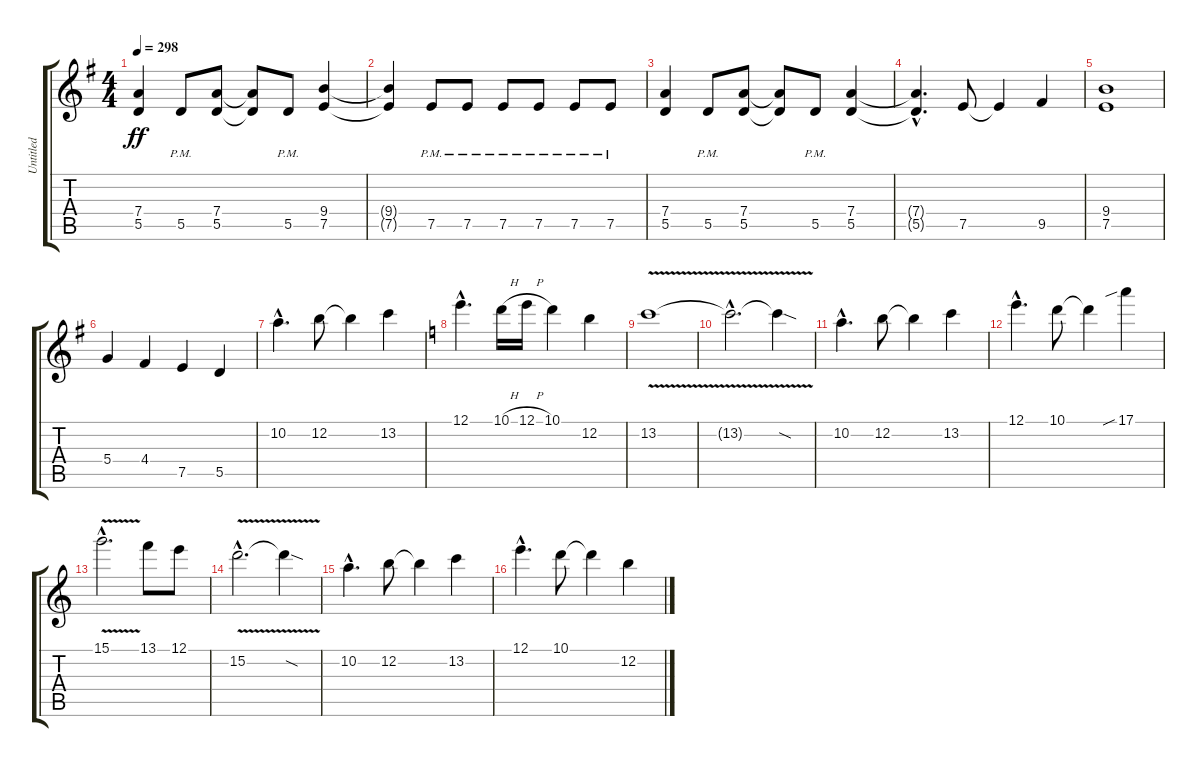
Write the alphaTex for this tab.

\track ("Untitled" "Untitled") {instrument distortionguitar}
\staff {score tabs}
\tuning (E4 B3 G3 D3 A2 E2) {hide}
\ts (4 4)
\tempo 298
\clef g2
\ks g
(7.4 5.5).4{dy ff} 5.5{pm}.8 (7.4 5.5).8 (7.4{t} 5.5{t}).8 5.5{pm}.8 (9.4 7.5).4 |
(9.4{t} 7.5{t}).4 7.5{pm}.8 7.5{pm}.8 7.5{pm}.8 7.5{pm}.8 7.5{pm}.8 7.5{pm}.8 |
(7.4 5.5).4 5.5{pm}.8 (7.4 5.5).8 (7.4{t} 5.5{t}).8 5.5{pm}.8 (7.4 5.5).4 |
(7.4{hac t} 5.5{hac t}).4{d} 7.5.8 7.5{t}.4 9.5.4 |
(9.4 7.5).1 |
5.4.4 4.4.4 7.5.4 5.5.4 |
10.2{hac}.4{d} 12.2.8 12.2{t}.4 13.2.4 |
\ks c
12.1{hac}.4{d} 10.1{h}.16 12.1{h}.16 10.1.4 12.2.4 |
13.2{v}.1 |
13.2{v hac t}.2{d} 13.2{sod t}.4 |
10.2{hac}.4{d} 12.2.8 12.2{t}.4 13.2.4 |
12.1{hac}.4{d} 10.1.8 10.1{t}.4 17.1{sib}.4 |
15.1{v hac}.2{d} 13.1.8 12.1.8 |
15.2{v hac}.2{d} 15.2{sod t}.4 |
10.2{hac}.4{d} 12.2.8 12.2{t}.4 13.2.4 |
12.1{hac}.4{d} 10.1.8 10.1{t}.4 12.2.4
